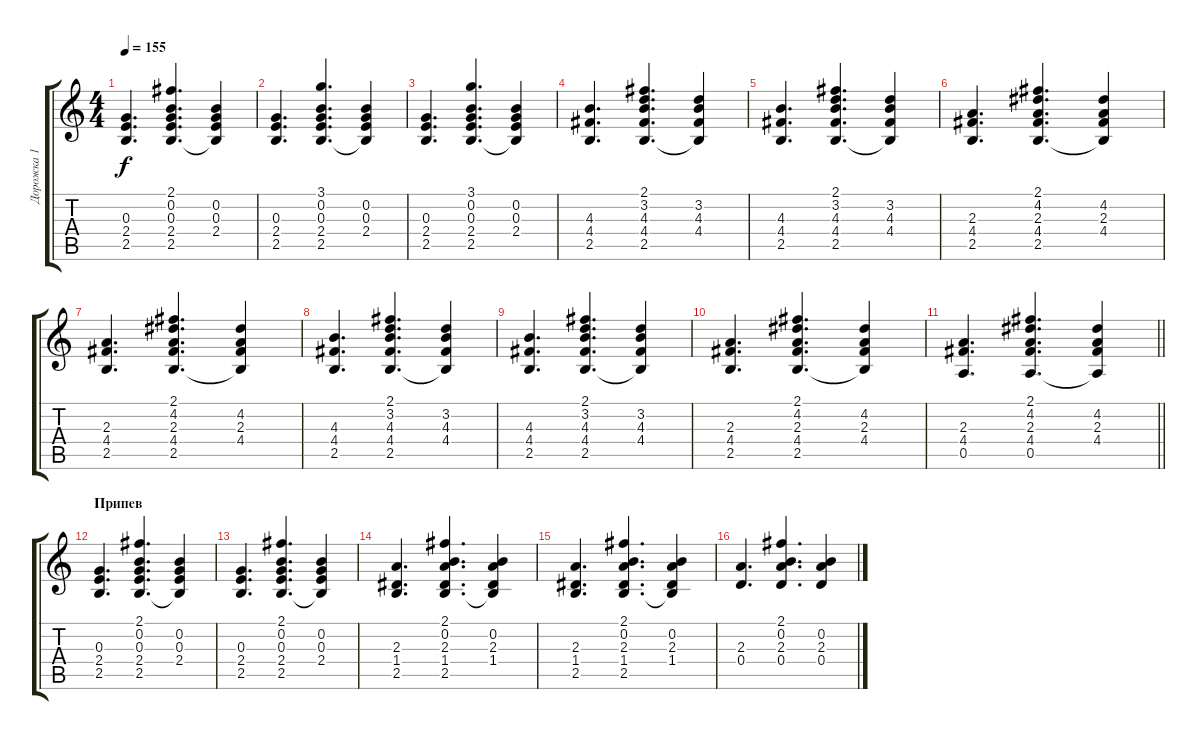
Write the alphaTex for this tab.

\track ("Дорожка 1" "Дорожка 1") {instrument acousticguitarsteel}
\staff {score tabs}
\tuning (E4 B3 G3 D3 A2 E2) {hide}
\ts (4 4)
\tempo 155
\clef g2
\ks c
(0.3 2.4 2.5).4{d dy f} (2.1 0.2 0.3 2.4 2.5).4{d} (0.2 0.3 2.4 2.5{t}).4 |
(0.3 2.4 2.5).4{d} (3.1 0.2 0.3 2.4 2.5).4{d} (0.2 0.3 2.4 2.5{t}).4 |
(0.3 2.4 2.5).4{d} (3.1 0.2 0.3 2.4 2.5).4{d} (0.2 0.3 2.4 2.5{t}).4 |
(4.3 4.4 2.5).4{d} (2.1 3.2 4.3 4.4 2.5).4{d} (3.2 4.3 4.4 2.5{t}).4 |
(4.3 4.4 2.5).4{d} (2.1 3.2 4.3 4.4 2.5).4{d} (3.2 4.3 4.4 2.5{t}).4 |
(2.3 4.4 2.5).4{d} (2.1 4.2 2.3 4.4 2.5).4{d} (4.2 2.3 4.4 2.5{t}).4 |
(2.3 4.4 2.5).4{d} (2.1 4.2 2.3 4.4 2.5).4{d} (4.2 2.3 4.4 2.5{t}).4 |
(4.3 4.4 2.5).4{d} (2.1 3.2 4.3 4.4 2.5).4{d} (3.2 4.3 4.4 2.5{t}).4 |
(4.3 4.4 2.5).4{d} (2.1 3.2 4.3 4.4 2.5).4{d} (3.2 4.3 4.4 2.5{t}).4 |
(2.3 4.4 2.5).4{d} (2.1 4.2 2.3 4.4 2.5).4{d} (4.2 2.3 4.4 2.5{t}).4 |
\barLineRight lightlight
(2.3 4.4 0.5).4{d} (2.1 4.2 2.3 4.4 0.5).4{d} (4.2 2.3 4.4 0.5{t}).4 |
\section ("" "Припев")
(0.3 2.4 2.5).4{d} (2.1 0.2 0.3 2.4 2.5).4{d} (0.2 0.3 2.4 2.5{t}).4 |
(0.3 2.4 2.5).4{d} (2.1 0.2 0.3 2.4 2.5).4{d} (0.2 0.3 2.4 2.5{t}).4 |
(2.3 1.4 2.5).4{d} (2.1 0.2 2.3 1.4 2.5).4{d} (0.2 2.3 1.4 2.5{t}).4 |
(2.3 1.4 2.5).4{d} (2.1 0.2 2.3 1.4 2.5).4{d} (0.2 2.3 1.4 2.5{t}).4 |
(2.3 0.4).4{d} (2.1 0.2 2.3 0.4).4{d} (0.2 2.3 0.4).4
